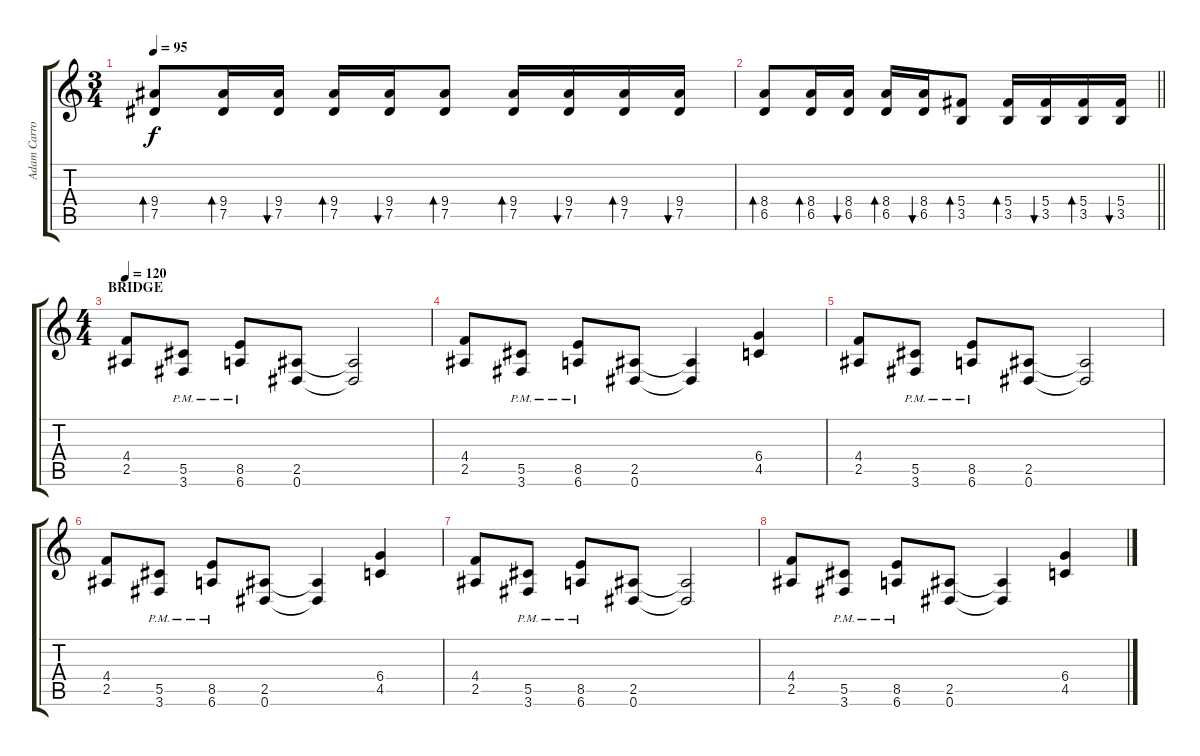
\track ("Adam Carroll" "Adam Carro") {instrument distortionguitar}
\staff {score tabs}
\tuning (Eb4 Bb3 Gb3 Db3 Ab2 Eb2) {hide}
\ts (3 4)
\tempo 95
\clef g2
\ks c
(9.4 7.5).8{bd 60 dy f} (9.4 7.5).16{bd 120} (9.4 7.5).16{bu 120} (9.4 7.5).16{bd 120} (9.4 7.5).16{bu 120} (9.4 7.5).8{bd 60} (9.4 7.5).16{bd 120} (9.4 7.5).16{bu 120} (9.4 7.5).16{bd 120} (9.4 7.5).16{bu 120} |
\barLineRight lightlight
(8.4 6.5).8{bd 60} (8.4 6.5).16{bd 120} (8.4 6.5).16{bu 120} (8.4 6.5).16{bd 120} (8.4 6.5).16{bu 120} (5.4 3.5).8{bd 60} (5.4 3.5).16{bd 120} (5.4 3.5).16{bu 120} (5.4 3.5).16{bd 120} (5.4 3.5).16{bu 120} |
\ts (4 4)
\section ("" "BRIDGE")
\tempo 120
(4.4 2.5).8 (5.5{pm} 3.6{pm}).8 (8.5{pm} 6.6{pm}).8 (2.5 0.6).8 (2.5{t} 0.6{t}).2 |
(4.4 2.5).8 (5.5{pm} 3.6{pm}).8 (8.5{pm} 6.6{pm}).8 (2.5 0.6).8 (2.5{t} 0.6{t}).4 (6.4 4.5).4 |
(4.4 2.5).8 (5.5{pm} 3.6{pm}).8 (8.5{pm} 6.6{pm}).8 (2.5 0.6).8 (2.5{t} 0.6{t}).2 |
(4.4 2.5).8 (5.5{pm} 3.6{pm}).8 (8.5{pm} 6.6{pm}).8 (2.5 0.6).8 (2.5{t} 0.6{t}).4 (6.4 4.5).4 |
(4.4 2.5).8 (5.5{pm} 3.6{pm}).8 (8.5{pm} 6.6{pm}).8 (2.5 0.6).8 (2.5{t} 0.6{t}).2 |
(4.4 2.5).8 (5.5{pm} 3.6{pm}).8 (8.5{pm} 6.6{pm}).8 (2.5 0.6).8 (2.5{t} 0.6{t}).4 (6.4 4.5).4
